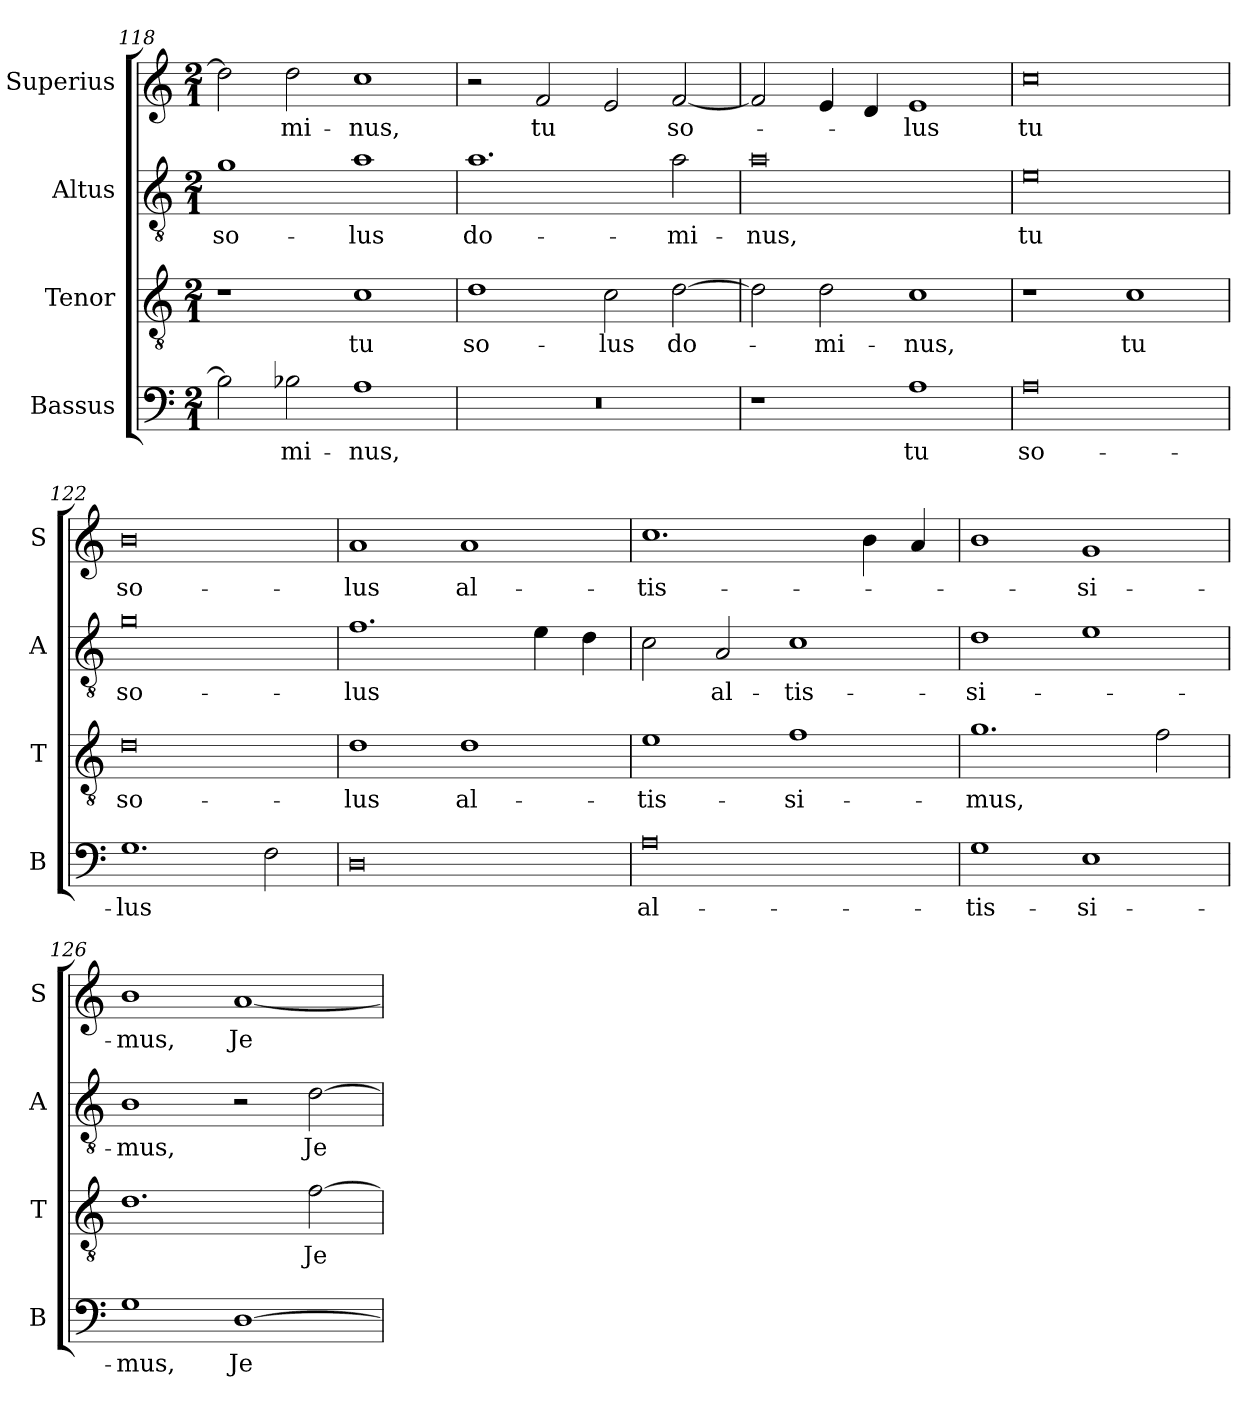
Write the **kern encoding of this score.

**kern	**text	**kern	**text	**kern	**text	**kern	**text
*part4	*part4	*part3	*part3	*part2	*part2	*part1	*part1
*staff4	*staff4	*staff3	*staff3	*staff2	*staff2	*staff1	*staff1
*I"Bassus	*	*I"Tenor	*	*I"Altus	*	*I"Superius	*
*I'B	*	*I'T	*	*I'A	*	*I'S	*
*clefF4	*	*clefGv2	*	*clefGv2	*	*clefG2	*
*k[]	*	*k[]	*	*k[]	*	*k[]	*
*M2/1	*	*M2/1	*	*M2/1	*	*M2/1	*
=118	=118	=118	=118	=118	=118	=118	=118
2B-\]	.	1r	.	1g	so-	2dd\]	.
2B-X\	-mi-	.	.	.	.	2dd\	-mi-
1A	-nus,	1c	tu	1a	-lus	1cc	-nus,
=119	=119	=119	=119	=119	=119	=119	=119
0r	.	1d	so-	1.a	do-	2r	.
.	.	.	.	.	.	2f/	tu
.	.	2c\	-lus	.	.	2e/	.
.	.	[2d\	do-	2a\	-mi-	[2f/	so-
=120	=120	=120	=120	=120	=120	=120	=120
1r	.	2d\]	.	0a	-nus,	2f/]	.
.	.	2d\	-mi-	.	.	4e/	.
.	.	.	.	.	.	4d/	.
1A	tu	1c	-nus,	.	.	1e	-lus
=121	=121	=121	=121	=121	=121	=121	=121
0A	so-	1r	.	0e	tu	0cc	tu
.	.	1c	tu	.	.	.	.
=122	=122	=122	=122	=122	=122	=122	=122
1.G	-lus	0d	so-	0g	so-	0b	so-
2F\	.	.	.	.	.	.	.
=123	=123	=123	=123	=123	=123	=123	=123
0D	.	1d	-lus	1.f	-lus	1a	-lus
.	.	1d	al-	.	.	1a	al-
.	.	.	.	4e\	.	.	.
.	.	.	.	4d\	.	.	.
=124	=124	=124	=124	=124	=124	=124	=124
0A	al-	1e	-tis-	2c\	.	1.cc	-tis-
.	.	.	.	2A/	al-	.	.
.	.	1f	-si-	1c	-tis-	.	.
.	.	.	.	.	.	4b\	.
.	.	.	.	.	.	4a/	.
=125	=125	=125	=125	=125	=125	=125	=125
1G	-tis-	1.g	-mus,	1d	-si-	1b	.
1E	-si-	.	.	1e	.	1g	-si-
.	.	2f\	.	.	.	.	.
=126	=126	=126	=126	=126	=126	=126	=126
1G	-mus,	1.d	.	1B	-mus,	1b	-mus,
[1D	Je-	.	.	2r	.	[1a	Je-
.	.	[2f\	Je-	[2d\	Je-	.	.
=	=	=	=	=	=	=	=
*-	*-	*-	*-	*-	*-	*-	*-
